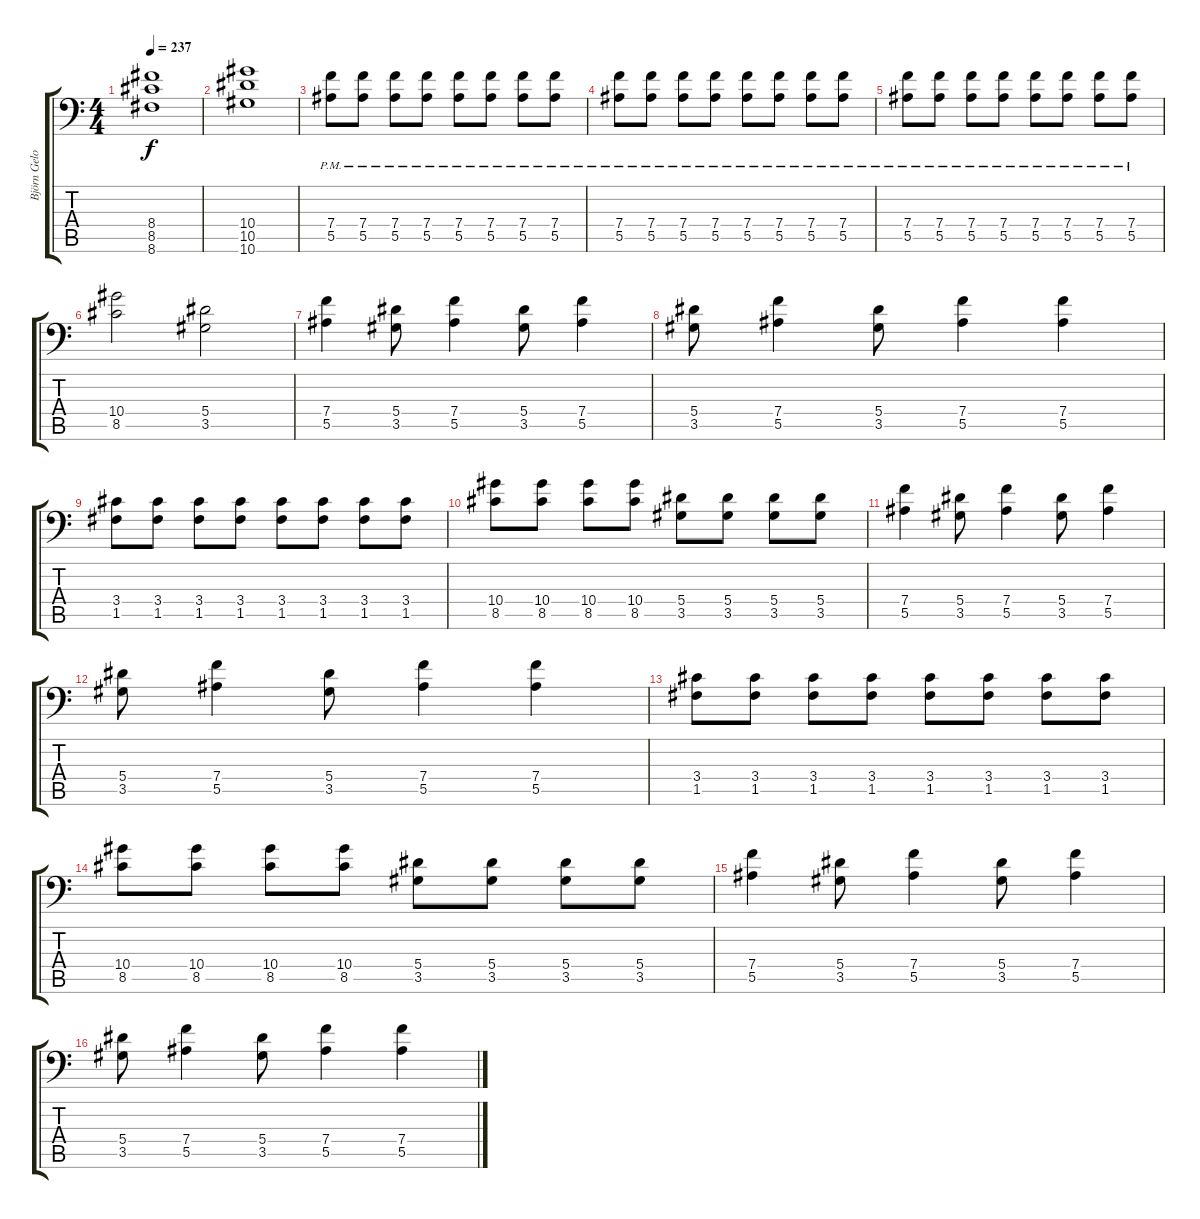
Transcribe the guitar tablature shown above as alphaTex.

\track ("Björn Gelotte" "Björn Gelo") {instrument distortionguitar}
\staff {score tabs}
\tuning (C4 G3 Eb3 Bb2 F2 Bb1) {hide}
\ts (4 4)
\tempo 237
\clef f4
\ks c
(8.4 8.5 8.6).1{dy f} |
(10.4 10.5 10.6).1 |
(7.4{pm} 5.5{pm}).8 (7.4{pm} 5.5{pm}).8 (7.4{pm} 5.5{pm}).8 (7.4{pm} 5.5{pm}).8 (7.4{pm} 5.5{pm}).8 (7.4{pm} 5.5{pm}).8 (7.4{pm} 5.5{pm}).8 (7.4{pm} 5.5{pm}).8 |
(7.4{pm} 5.5{pm}).8 (7.4{pm} 5.5{pm}).8 (7.4{pm} 5.5{pm}).8 (7.4{pm} 5.5{pm}).8 (7.4{pm} 5.5{pm}).8 (7.4{pm} 5.5{pm}).8 (7.4{pm} 5.5{pm}).8 (7.4{pm} 5.5{pm}).8 |
(7.4{pm} 5.5{pm}).8 (7.4{pm} 5.5{pm}).8 (7.4{pm} 5.5{pm}).8 (7.4{pm} 5.5{pm}).8 (7.4{pm} 5.5{pm}).8 (7.4{pm} 5.5{pm}).8 (7.4{pm} 5.5{pm}).8 (7.4{pm} 5.5{pm}).8 |
(10.4 8.5).2 (5.4 3.5).2 |
(7.4 5.5).4 (5.4 3.5).8 (7.4 5.5).4 (5.4 3.5).8 (7.4 5.5).4 |
(5.4 3.5).8 (7.4 5.5).4 (5.4 3.5).8 (7.4 5.5).4 (7.4 5.5).4 |
(3.4 1.5).8 (3.4 1.5).8 (3.4 1.5).8 (3.4 1.5).8 (3.4 1.5).8 (3.4 1.5).8 (3.4 1.5).8 (3.4 1.5).8 |
(10.4 8.5).8 (10.4 8.5).8 (10.4 8.5).8 (10.4 8.5).8 (5.4 3.5).8 (5.4 3.5).8 (5.4 3.5).8 (5.4 3.5).8 |
(7.4 5.5).4 (5.4 3.5).8 (7.4 5.5).4 (5.4 3.5).8 (7.4 5.5).4 |
(5.4 3.5).8 (7.4 5.5).4 (5.4 3.5).8 (7.4 5.5).4 (7.4 5.5).4 |
(3.4 1.5).8 (3.4 1.5).8 (3.4 1.5).8 (3.4 1.5).8 (3.4 1.5).8 (3.4 1.5).8 (3.4 1.5).8 (3.4 1.5).8 |
(10.4 8.5).8 (10.4 8.5).8 (10.4 8.5).8 (10.4 8.5).8 (5.4 3.5).8 (5.4 3.5).8 (5.4 3.5).8 (5.4 3.5).8 |
(7.4 5.5).4 (5.4 3.5).8 (7.4 5.5).4 (5.4 3.5).8 (7.4 5.5).4 |
(5.4 3.5).8 (7.4 5.5).4 (5.4 3.5).8 (7.4 5.5).4 (7.4 5.5).4
